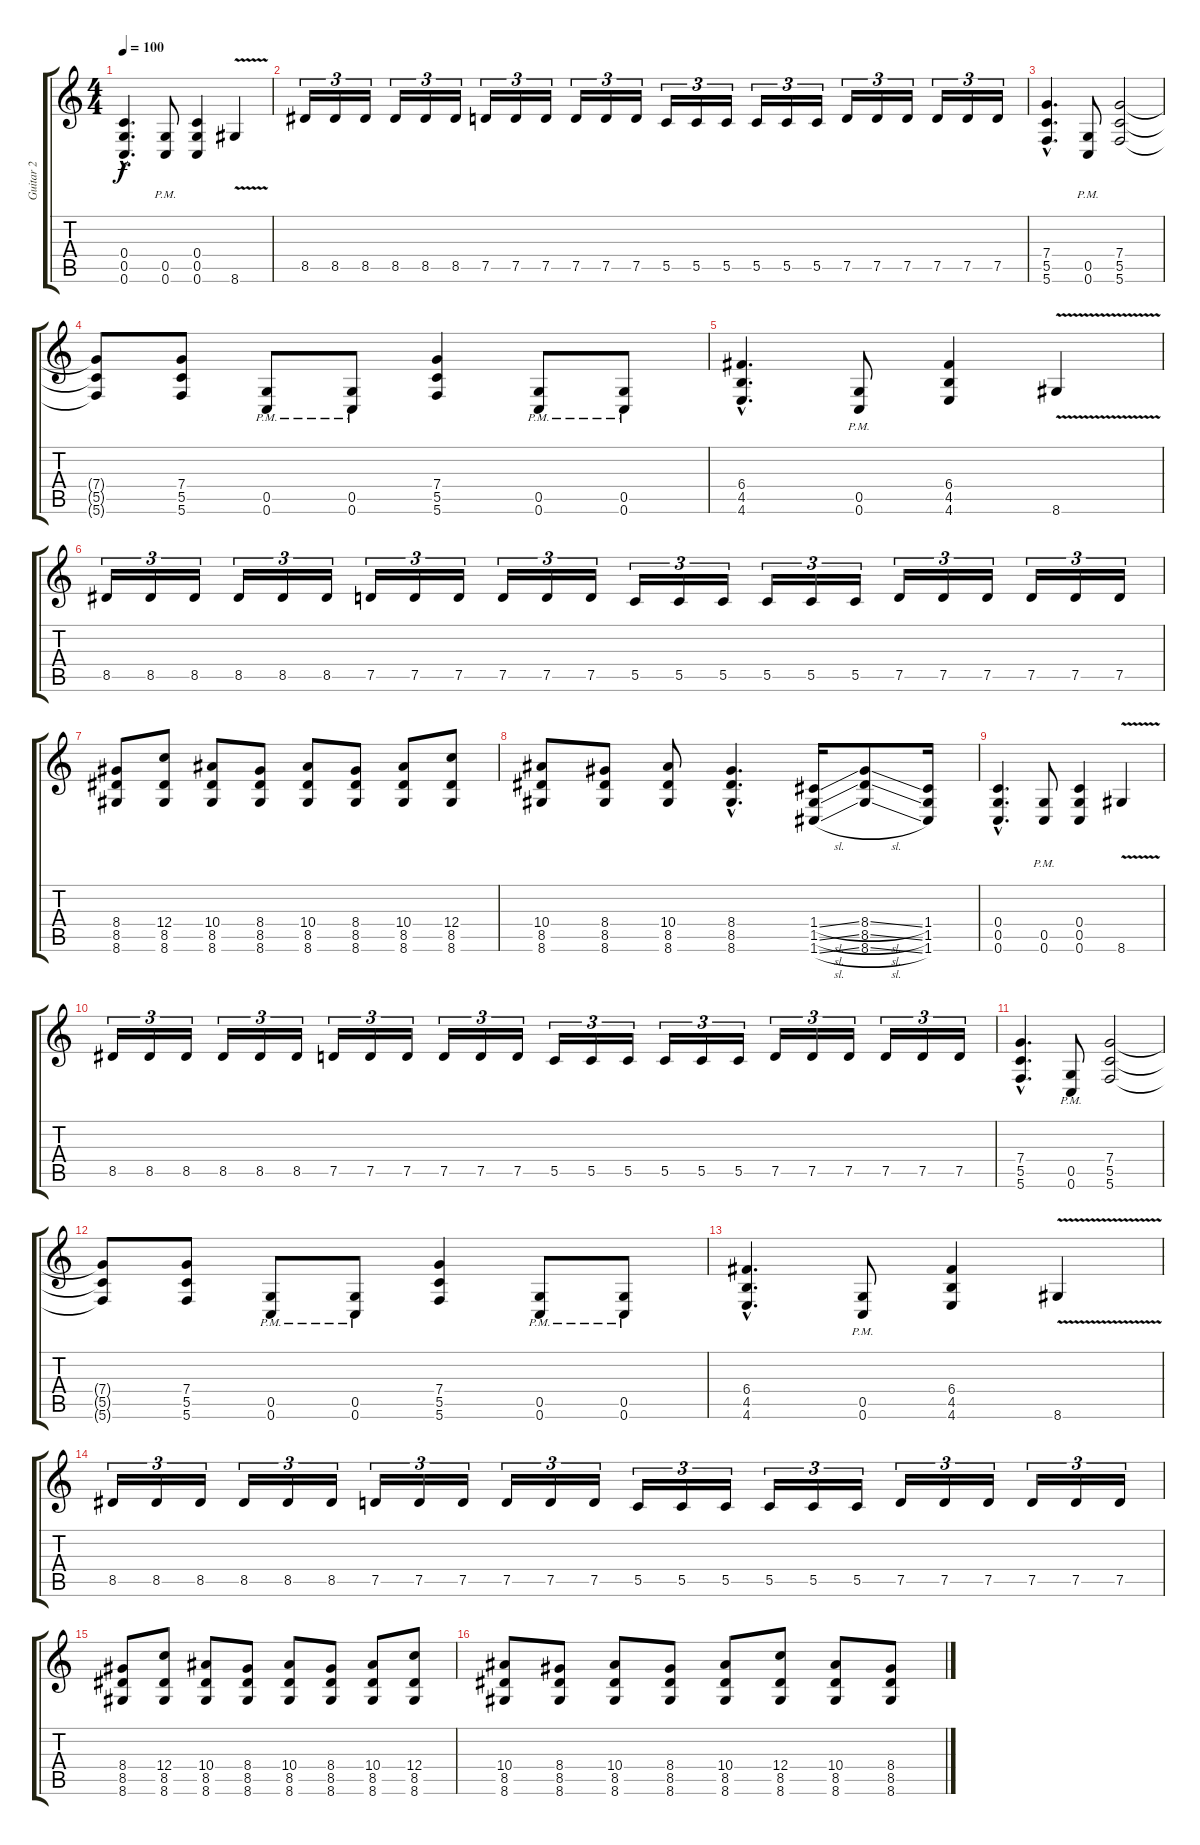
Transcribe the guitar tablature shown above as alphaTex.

\track ("Guitar 2" "Guitar 2") {instrument distortionguitar}
\staff {score tabs}
\tuning (D4 A3 F3 C3 G2 C2) {hide}
\ts (4 4)
\tempo 100
\clef g2
\ks c
(0.4{hac} 0.5{hac} 0.6{hac}).4{d dy f volume 8 instrument distortionguitar} (0.5{pm} 0.6).8 (0.4 0.5 0.6).4 8.6{v}.4 |
8.5.16{tu (3 2)} 8.5.16{tu (3 2)} 8.5.16{tu (3 2)} 8.5.16{tu (3 2)} 8.5.16{tu (3 2)} 8.5.16{tu (3 2)} 7.5.16{tu (3 2)} 7.5.16{tu (3 2)} 7.5.16{tu (3 2)} 7.5.16{tu (3 2)} 7.5.16{tu (3 2)} 7.5.16{tu (3 2)} 5.5.16{tu (3 2)} 5.5.16{tu (3 2)} 5.5.16{tu (3 2)} 5.5.16{tu (3 2)} 5.5.16{tu (3 2)} 5.5.16{tu (3 2)} 7.5.16{tu (3 2)} 7.5.16{tu (3 2)} 7.5.16{tu (3 2)} 7.5.16{tu (3 2)} 7.5.16{tu (3 2)} 7.5.16{tu (3 2)} |
(7.4{hac} 5.5{hac} 5.6{hac}).4{d} (0.5{pm} 0.6{pm}).8 (7.4 5.5 5.6).2 |
(7.4{t} 5.5{t} 5.6{t}).8 (7.4 5.5 5.6).8 (0.5{pm} 0.6{pm}).8 (0.5{pm} 0.6{pm}).8 (7.4 5.5 5.6).4 (0.5{pm} 0.6{pm}).8 (0.5{pm} 0.6{pm}).8 |
(6.4{hac} 4.5{hac} 4.6{hac}).4{d} (0.5{pm} 0.6{pm}).8 (6.4 4.5 4.6).4 8.6{v}.4 |
8.5.16{tu (3 2)} 8.5.16{tu (3 2)} 8.5.16{tu (3 2)} 8.5.16{tu (3 2)} 8.5.16{tu (3 2)} 8.5.16{tu (3 2)} 7.5.16{tu (3 2)} 7.5.16{tu (3 2)} 7.5.16{tu (3 2)} 7.5.16{tu (3 2)} 7.5.16{tu (3 2)} 7.5.16{tu (3 2)} 5.5.16{tu (3 2)} 5.5.16{tu (3 2)} 5.5.16{tu (3 2)} 5.5.16{tu (3 2)} 5.5.16{tu (3 2)} 5.5.16{tu (3 2)} 7.5.16{tu (3 2)} 7.5.16{tu (3 2)} 7.5.16{tu (3 2)} 7.5.16{tu (3 2)} 7.5.16{tu (3 2)} 7.5.16{tu (3 2)} |
(8.4 8.5 8.6).8 (12.4 8.5 8.6).8 (10.4 8.5 8.6).8 (8.4 8.5 8.6).8 (10.4 8.5 8.6).8 (8.4 8.5 8.6).8 (10.4 8.5 8.6).8 (12.4 8.5 8.6).8 |
(10.4 8.5 8.6).8 (8.4 8.5 8.6).8 (10.4 8.5 8.6).8 (8.4{hac} 8.5{hac} 8.6{hac}).4{d} (1.4{sl} 1.5{sl} 1.6{sl}).16 (8.4{sl} 8.5{sl} 8.6{sl}).8 (1.4 1.5 1.6).16 |
(0.4{hac} 0.5{hac} 0.6{hac}).4{d} (0.5{pm} 0.6{pm}).8 (0.4 0.5 0.6).4 8.6{v}.4 |
8.5.16{tu (3 2)} 8.5.16{tu (3 2)} 8.5.16{tu (3 2)} 8.5.16{tu (3 2)} 8.5.16{tu (3 2)} 8.5.16{tu (3 2)} 7.5.16{tu (3 2)} 7.5.16{tu (3 2)} 7.5.16{tu (3 2)} 7.5.16{tu (3 2)} 7.5.16{tu (3 2)} 7.5.16{tu (3 2)} 5.5.16{tu (3 2)} 5.5.16{tu (3 2)} 5.5.16{tu (3 2)} 5.5.16{tu (3 2)} 5.5.16{tu (3 2)} 5.5.16{tu (3 2)} 7.5.16{tu (3 2)} 7.5.16{tu (3 2)} 7.5.16{tu (3 2)} 7.5.16{tu (3 2)} 7.5.16{tu (3 2)} 7.5.16{tu (3 2)} |
(7.4{hac} 5.5{hac} 5.6{hac}).4{d} (0.5{pm} 0.6{pm}).8 (7.4 5.5 5.6).2 |
(7.4{t} 5.5{t} 5.6{t}).8 (7.4 5.5 5.6).8 (0.5{pm} 0.6{pm}).8 (0.5{pm} 0.6{pm}).8 (7.4 5.5 5.6).4 (0.5{pm} 0.6{pm}).8 (0.5{pm} 0.6{pm}).8 |
(6.4{hac} 4.5{hac} 4.6{hac}).4{d} (0.5{pm} 0.6{pm}).8 (6.4 4.5 4.6).4 8.6{v}.4 |
8.5.16{tu (3 2)} 8.5.16{tu (3 2)} 8.5.16{tu (3 2)} 8.5.16{tu (3 2)} 8.5.16{tu (3 2)} 8.5.16{tu (3 2)} 7.5.16{tu (3 2)} 7.5.16{tu (3 2)} 7.5.16{tu (3 2)} 7.5.16{tu (3 2)} 7.5.16{tu (3 2)} 7.5.16{tu (3 2)} 5.5.16{tu (3 2)} 5.5.16{tu (3 2)} 5.5.16{tu (3 2)} 5.5.16{tu (3 2)} 5.5.16{tu (3 2)} 5.5.16{tu (3 2)} 7.5.16{tu (3 2)} 7.5.16{tu (3 2)} 7.5.16{tu (3 2)} 7.5.16{tu (3 2)} 7.5.16{tu (3 2)} 7.5.16{tu (3 2)} |
(8.4 8.5 8.6).8 (12.4 8.5 8.6).8 (10.4 8.5 8.6).8 (8.4 8.5 8.6).8 (10.4 8.5 8.6).8 (8.4 8.5 8.6).8 (10.4 8.5 8.6).8 (12.4 8.5 8.6).8 |
(10.4 8.5 8.6).8 (8.4 8.5 8.6).8 (10.4 8.5 8.6).8 (8.4 8.5 8.6).8 (10.4 8.5 8.6).8 (12.4 8.5 8.6).8 (10.4 8.5 8.6).8 (8.4 8.5 8.6).8
